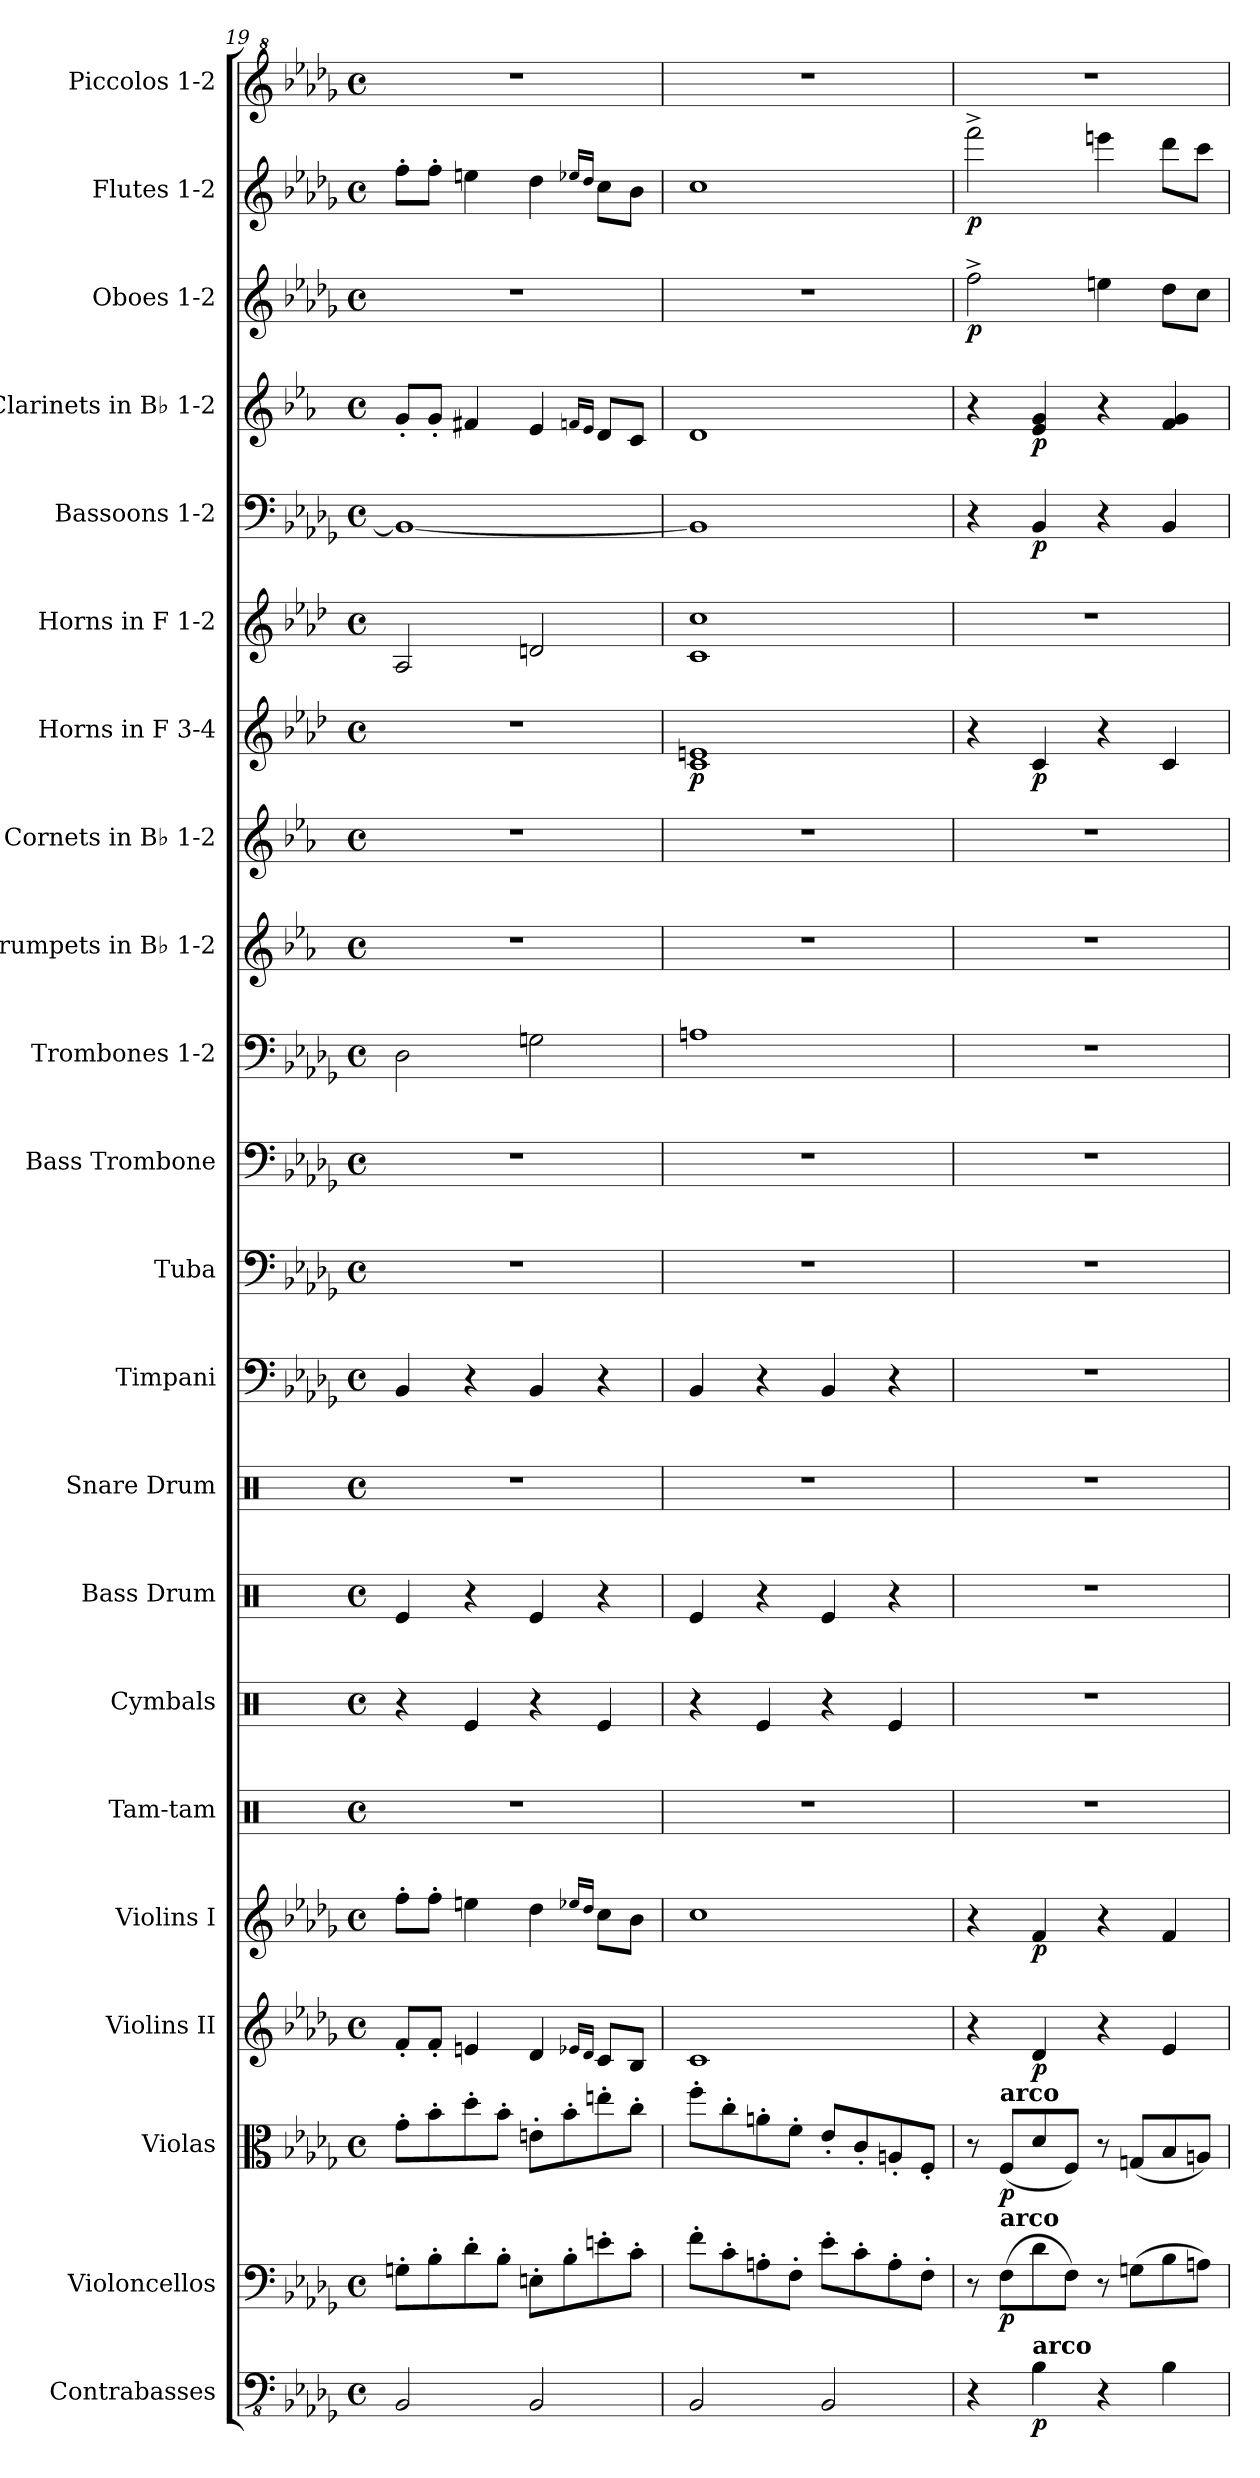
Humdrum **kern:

**kern	**dynam	**kern	**dynam	**kern	**dynam	**kern	**dynam	**kern	**dynam	**kern	**kern	**kern	**kern	**kern	**kern	**kern	**kern	**kern	**kern	**kern	**dynam	**kern	**kern	**dynam	**kern	**dynam	**kern	**dynam	**kern	**dynam	**kern
*part22	*part22	*part21	*part21	*part20	*part20	*part19	*part19	*part18	*part18	*part17	*part16	*part15	*part14	*part13	*part12	*part11	*part10	*part9	*part8	*part7	*part7	*part6	*part5	*part5	*part4	*part4	*part3	*part3	*part2	*part2	*part1
*staff22	*staff22	*staff21	*staff21	*staff20	*staff20	*staff19	*staff19	*staff18	*staff18	*staff17	*staff16	*staff15	*staff14	*staff13	*staff12	*staff11	*staff10	*staff9	*staff8	*staff7	*staff7	*staff6	*staff5	*staff5	*staff4	*staff4	*staff3	*staff3	*staff2	*staff2	*staff1
*I"Contrabasses	*	*I"Violoncellos	*	*I"Violas	*	*I"Violins II	*	*I"Violins I	*	*I"Tam-tam	*I"Cymbals	*I"Bass Drum	*I"Snare Drum	*I"Timpani	*I"Tuba	*I"Bass Trombone	*I"Trombones 1-2	*I"Trumpets in B♭ 1-2	*I"Cornets in B♭ 1-2	*I"Horns in F 3-4	*	*I"Horns in F 1-2	*I"Bassoons 1-2	*	*I"Clarinets in B♭ 1-2	*	*I"Oboes 1-2	*	*I"Flutes 1-2	*	*I"Piccolos 1-2
*I'Cbs.	*	*I'Vcs.	*	*I'Vlas.	*	*I'Vlns. II	*	*I'Vlns. I	*	*I'Tam-tam	*I'Cym.	*I'B. Dr.	*I'Sn. Dr.	*I'Timp.	*I'Tba.	*I'B. Tbn.	*	*	*	*	*	*	*I'Bsn. 1-2	*	*	*	*I'Ob. 1-2	*	*I'Fl. 1-2	*	*I'Picc. 1-2
*clefFv4	*	*clefF4	*	*clefC3	*	*clefG2	*	*clefG2	*	*clefX	*clefX	*clefX	*clefX	*clefF4	*clefF4	*clefF4	*clefF4	*clefG2	*clefG2	*clefG2	*	*clefG2	*clefF4	*	*clefG2	*	*clefG2	*	*clefG2	*	*clefG^2
*	*	*	*	*	*	*	*	*	*	*	*	*	*	*	*	*	*	*ITrd1c2	*ITrd1c2	*ITrd4c7	*	*ITrd4c7	*	*	*ITrd1c2	*	*	*	*	*	*ITrd-7c-12
*k[b-e-a-d-g-]	*	*k[b-e-a-d-g-]	*	*k[b-e-a-d-g-]	*	*k[b-e-a-d-g-]	*	*k[b-e-a-d-g-]	*	*k[]	*k[]	*k[]	*k[]	*k[b-e-a-d-g-]	*k[b-e-a-d-g-]	*k[b-e-a-d-g-]	*k[b-e-a-d-g-]	*k[b-e-a-d-g-]	*k[b-e-a-d-g-]	*k[b-e-a-d-g-]	*	*k[b-e-a-d-g-]	*k[b-e-a-d-g-]	*	*k[b-e-a-d-g-]	*	*k[b-e-a-d-g-]	*	*k[b-e-a-d-g-]	*	*k[b-e-a-d-g-]
*M4/4	*	*M4/4	*	*M4/4	*	*M4/4	*	*M4/4	*	*M4/4	*M4/4	*M4/4	*M4/4	*M4/4	*M4/4	*M4/4	*M4/4	*M4/4	*M4/4	*M4/4	*	*M4/4	*M4/4	*	*M4/4	*	*M4/4	*	*M4/4	*	*M4/4
*met(c)	*	*met(c)	*	*met(c)	*	*met(c)	*	*met(c)	*	*met(c)	*met(c)	*met(c)	*met(c)	*met(c)	*met(c)	*met(c)	*met(c)	*met(c)	*met(c)	*met(c)	*	*met(c)	*met(c)	*	*met(c)	*	*met(c)	*	*met(c)	*	*met(c)
=19	=19	=19	=19	=19	=19	=19	=19	=19	=19	=19	=19	=19	=19	=19	=19	=19	=19	=19	=19	=19	=19	=19	=19	=19	=19	=19	=19	=19	=19	=19	=19
2BBB-/	.	8Gn'\L	.	8g-'\L	.	8f'/L	.	8ff'\L	.	1r	4r	4Re/	1r	4BB-/	1r	1r	2D-\	1r	1r	1r	.	2D-/	1BB-_	.	8f'/L	.	1r	.	8ff'\L	.	1r
.	.	8B-'\	.	8b-'\	.	8f'/J	.	8ff'\J	.	.	.	.	.	.	.	.	.	.	.	.	.	.	.	.	8f'/J	.	.	.	8ff'\J	.	.
.	.	8d-'\	.	8dd-'\	.	4en/	.	4een\	.	.	4Re/	4r	.	4r	.	.	.	.	.	.	.	.	.	.	4en/	.	.	.	4een\	.	.
.	.	8B-'\J	.	8b-'\J	.	.	.	.	.	.	.	.	.	.	.	.	.	.	.	.	.	.	.	.	.	.	.	.	.	.	.
2BBB-/	.	8En'\L	.	8en'\L	.	4d-/	.	4dd-\	.	.	4r	4Re/	.	4BB-/	.	.	2Gn\	.	.	.	.	2Gn/	.	.	4d-/	.	.	.	4dd-\	.	.
.	.	8B-'\	.	8b-'\	.	.	.	.	.	.	.	.	.	.	.	.	.	.	.	.	.	.	.	.	.	.	.	.	.	.	.
.	.	.	.	.	.	16qe-X/LL	.	16qee-X/LL	.	.	.	.	.	.	.	.	.	.	.	.	.	.	.	.	16qe-X/LL	.	.	.	16qee-X/LL	.	.
.	.	.	.	.	.	16qd-/JJ	.	16qdd-/JJ	.	.	.	.	.	.	.	.	.	.	.	.	.	.	.	.	16qd-/JJ	.	.	.	16qdd-/JJ	.	.
.	.	8en'\	.	8een'\	.	8c/L	.	8cc\L	.	.	4Re/	4r	.	4r	.	.	.	.	.	.	.	.	.	.	8c/L	.	.	.	8cc\L	.	.
.	.	8c'\J	.	8cc'\J	.	8B-/J	.	8b-\J	.	.	.	.	.	.	.	.	.	.	.	.	.	.	.	.	8B-/J	.	.	.	8b-\J	.	.
=20	=20	=20	=20	=20	=20	=20	=20	=20	=20	=20	=20	=20	=20	=20	=20	=20	=20	=20	=20	=20	=20	=20	=20	=20	=20	=20	=20	=20	=20	=20	=20
!	!	!	!	!	!	!	!	!	!	!	!	!	!	!	!	!	!	!	!	!	!LO:DY:b	!	!	!	!	!	!	!	!	!	!
2BBB-/	.	8f'\L	.	8ff'\L	.	1c	.	1cc	.	1r	4r	4Re/	1r	4BB-/	1r	1r	1An	1r	1r	1F 1An	p	1F 1f	1BB-]	.	1c	.	1r	.	1cc	.	1r
.	.	8c'\	.	8cc'\	.	.	.	.	.	.	.	.	.	.	.	.	.	.	.	.	.	.	.	.	.	.	.	.	.	.	.
.	.	8An'\	.	8an'\	.	.	.	.	.	.	4Re/	4r	.	4r	.	.	.	.	.	.	.	.	.	.	.	.	.	.	.	.	.
.	.	8F'\J	.	8f'\J	.	.	.	.	.	.	.	.	.	.	.	.	.	.	.	.	.	.	.	.	.	.	.	.	.	.	.
2BBB-/	.	8e-'\L	.	8e-'/L	.	.	.	.	.	.	4r	4Re/	.	4BB-/	.	.	.	.	.	.	.	.	.	.	.	.	.	.	.	.	.
.	.	8c'\	.	8c'/	.	.	.	.	.	.	.	.	.	.	.	.	.	.	.	.	.	.	.	.	.	.	.	.	.	.	.
.	.	8A'\	.	8An'/	.	.	.	.	.	.	4Re/	4r	.	4r	.	.	.	.	.	.	.	.	.	.	.	.	.	.	.	.	.
.	.	8F'\J	.	8F'/J	.	.	.	.	.	.	.	.	.	.	.	.	.	.	.	.	.	.	.	.	.	.	.	.	.	.	.
=21	=21	=21	=21	=21	=21	=21	=21	=21	=21	=21	=21	=21	=21	=21	=21	=21	=21	=21	=21	=21	=21	=21	=21	=21	=21	=21	=21	=21	=21	=21	=21
!	!	!	!	!	!	!	!	!	!	!	!	!	!	!	!	!	!	!	!	!	!	!	!	!	!	!	!	!LO:DY:b	!	!LO:DY:b	!
4r	.	8r	.	8r	.	4r	.	4r	.	1r	1r	1r	1r	1r	1r	1r	1r	1r	1r	4r	.	1r	4r	.	4r	.	2ff^\	p	2fff^\	p	1r
!	!	!	!	!LO:TX:a:B:t=arco	!	!	!	!	!	!	!	!	!	!	!	!	!	!	!	!	!	!	!	!	!	!	!	!	!	!	!
!	!	!LO:TX:a:B:t=arco	!	!	!	!	!	!	!	!	!	!	!	!	!	!	!	!	!	!	!	!	!	!	!	!	!	!	!	!	!
!	!	!	!LO:DY:b	!	!LO:DY:b	!	!	!	!	!	!	!	!	!	!	!	!	!	!	!	!	!	!	!	!	!	!	!	!	!	!
.	.	(8F\L	p	(8F/L	p	.	.	.	.	.	.	.	.	.	.	.	.	.	.	.	.	.	.	.	.	.	.	.	.	.	.
!LO:TX:a:B:t=arco	!	!	!	!	!	!	!	!	!	!	!	!	!	!	!	!	!	!	!	!	!	!	!	!	!	!	!	!	!	!	!
!	!LO:DY:b	!	!	!	!	!	!LO:DY:b	!	!LO:DY:b	!	!	!	!	!	!	!	!	!	!	!	!LO:DY:b	!	!	!LO:DY:b	!	!LO:DY:b	!	!	!	!	!
4BB-\	p	8d-\	.	8d-/	.	4d-/	p	4f/	p	.	.	.	.	.	.	.	.	.	.	4F/	p	.	4BB-/	p	4d-/ 4f/	p	.	.	.	.	.
.	.	8F\J)	.	8F/J)	.	.	.	.	.	.	.	.	.	.	.	.	.	.	.	.	.	.	.	.	.	.	.	.	.	.	.
4r	.	8r	.	8r	.	4r	.	4r	.	.	.	.	.	.	.	.	.	.	.	4r	.	.	4r	.	4r	.	4een\	.	4eeen\	.	.
.	.	(8Gn\L	.	(8Gn/L	.	.	.	.	.	.	.	.	.	.	.	.	.	.	.	.	.	.	.	.	.	.	.	.	.	.	.
4BB-\	.	8B-\	.	8B-/	.	4e-/	.	4f/	.	.	.	.	.	.	.	.	.	.	.	4F/	.	.	4BB-/	.	4e-/ 4f/	.	8dd-\L	.	8ddd-\L	.	.
.	.	8An\J)	.	8An/J)	.	.	.	.	.	.	.	.	.	.	.	.	.	.	.	.	.	.	.	.	.	.	8cc\J	.	8ccc\J	.	.
=	=	=	=	=	=	=	=	=	=	=	=	=	=	=	=	=	=	=	=	=	=	=	=	=	=	=	=	=	=	=	=
*-	*-	*-	*-	*-	*-	*-	*-	*-	*-	*-	*-	*-	*-	*-	*-	*-	*-	*-	*-	*-	*-	*-	*-	*-	*-	*-	*-	*-	*-	*-	*-
